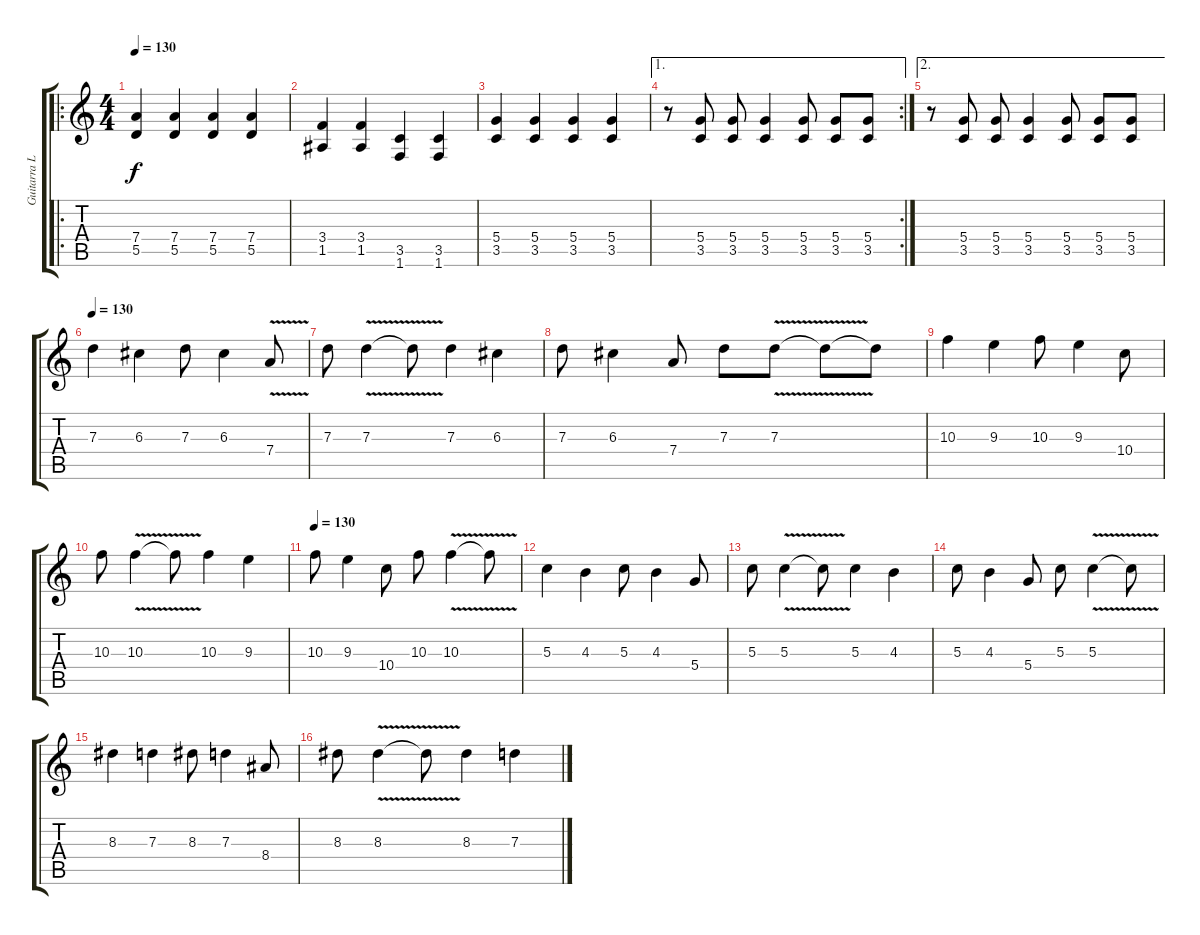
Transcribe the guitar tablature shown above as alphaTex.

\track ("Guitarra Líder y Rítmica" "Guitarra L") {instrument overdrivenguitar}
\staff {score tabs}
\tuning (E4 B3 G3 D3 A2 E2) {hide}
\ro
\ts (4 4)
\tempo 130
\clef g2
\ks c
(7.4 5.5).4{dy f} (7.4 5.5).4 (7.4 5.5).4 (7.4 5.5).4 |
(3.4 1.5).4 (3.4 1.5).4 (3.5 1.6).4 (3.5 1.6).4 |
(5.4 3.5).4 (5.4 3.5).4 (5.4 3.5).4 (5.4 3.5).4 |
\ae 1
\rc 2
r.8 (5.4 3.5).8 (5.4 3.5).8 (5.4 3.5).4 (5.4 3.5).8 (5.4 3.5).8 (5.4 3.5).8 |
\ae 2
r.8 (5.4 3.5).8 (5.4 3.5).8 (5.4 3.5).4 (5.4 3.5).8 (5.4 3.5).8 (5.4 3.5).8 |
\tempo 130
7.3.4 6.3.4 7.3.8 6.3.4 7.4{v}.8 |
7.3.8 7.3{v}.4 7.3{t}.8 7.3.4 6.3.4 |
7.3.8 6.3.4 7.4.8 7.3.8 7.3{v}.8 7.3{t}.8 7.3{t}.8 |
10.3.4 9.3.4 10.3.8 9.3.4 10.4.8 |
10.3.8 10.3{v}.4 10.3{t}.8 10.3.4 9.3.4 |
\tempo 130
10.3.8 9.3.4 10.4.8 10.3.8 10.3{v}.4 10.3{t}.8 |
5.3.4 4.3.4 5.3.8 4.3.4 5.4.8 |
5.3.8 5.3{v}.4 5.3{t}.8 5.3.4 4.3.4 |
5.3.8 4.3.4 5.4.8 5.3.8 5.3{v}.4 5.3{t}.8 |
8.3.4 7.3.4 8.3.8 7.3.4 8.4.8 |
8.3.8 8.3{v}.4 8.3{t}.8 8.3.4 7.3.4
